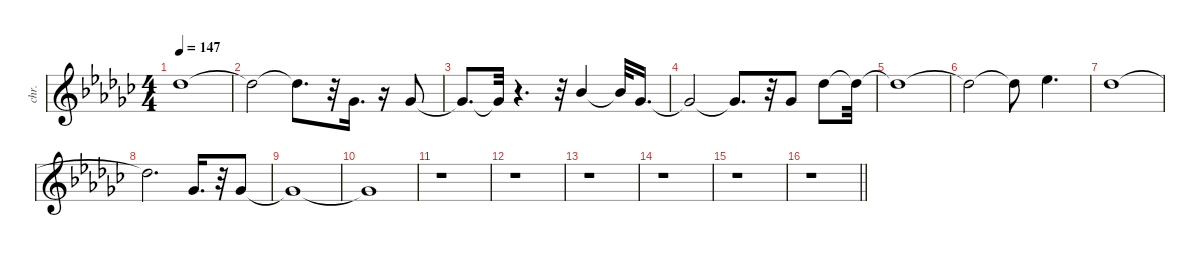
\defaultSystemsLayout 4
\hideDynamics
\bracketExtendMode nobrackets
\otherSystemsTrackNameOrientation horizontal
\track ("Vocals" "chr.") {instrument voiceoohs}
\staff {score}
\tuning (Eb4 Bb3 Gb3 Db3 Ab2 Eb2)
\ts (4 4)
\tempo 147
\clef g2
\ks ebminor
10.1{t acc b}.1{dy f beam Down} |
10.1{t acc b}.2{beam Down} 10.1{t acc b}.8{d beam Down} r.32{beam Down} 3.1{acc b}.16{d dy ff beam Down} r.16{beam Up} 3.1{acc b}.8{beam Up} |
3.1{t acc b}.8{d dy f beam Up} 3.1{t acc b}.32{beam Up} r.4{d beam Up} r.32{beam Up} 7.1{acc b}.4{dy fff beam Up} 7.1{t acc b}.32{dy f beam Up} 8.2{acc b}.16{d beam Up} |
8.2{t acc b}.2{beam Up} 8.2{t acc b}.8{d beam Up} r.32{beam Up} 3.1{acc b}.8{beam Up} 10.1{acc b}.8{dy fff beam Down} 10.1{t acc b}.32{dy f beam Down} |
10.1{t acc b}.1{beam Down} |
10.1{t acc b}.2{beam Down} 10.1{t acc b}.8{beam Down} 12.1{acc b}.4{d dy ff beam Down} |
10.1{acc b}.1{beam Down} |
10.1{t acc b}.2{d dy f beam Down} 8.2{acc b}.16{d beam Up} r.32{beam Up} 8.2{acc b}.8{beam Up} |
8.2{t acc b}.1{beam Up} |
8.2{t acc b}.1{beam Up} |
r.1{beam Down} |
r.1{beam Down} |
r.1{beam Down} |
r.1{beam Down} |
r.1{beam Down} |
\barLineRight lightlight
r.1{beam Down}
